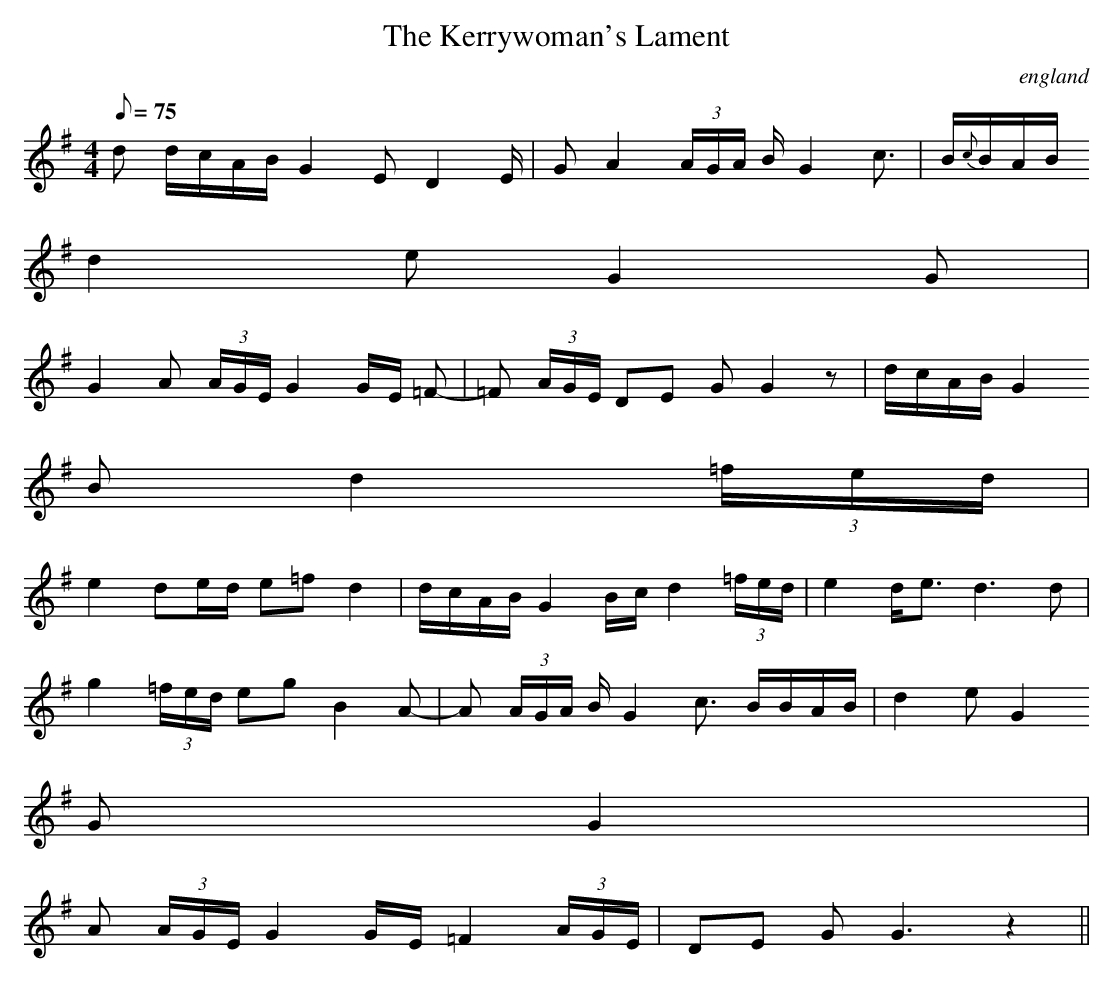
X:1
T:Kerrywoman's Lament, The
O:england
M:4/4
L:1/8
Q:75
K:G
d d/2c/2A/2B/2 G2 E D2 E/2|G A2 (3A/2G/2A/2 B/2 G2 c3/2|B/2{c}B/2A/2B/2
d2 e G2 G|
G2 A (3A/2G/2E/2 G2 G/2E/2 =F-|-=F (3A/2G/2E/2 DE G G2 z|d/2c/2A/2B/2 G2
B d2 (3=f/2e/2d/2|
e2 de/2d/2 e=f d2|d/2c/2A/2B/2 G2 B/2c/2 d2 (3=f/2e/2d/2|e2 d<e d3 d|
g2 (3=f/2e/2d/2 eg B2 A-|-A (3A/2G/2A/2 B/2 G2 c3/2 B/2B/2A/2B/2|d2 e G2
G G2|
A (3A/2G/2E/2 G2 G/2E/2 =F2 (3A/2G/2E/2|DE G G3 z2||
